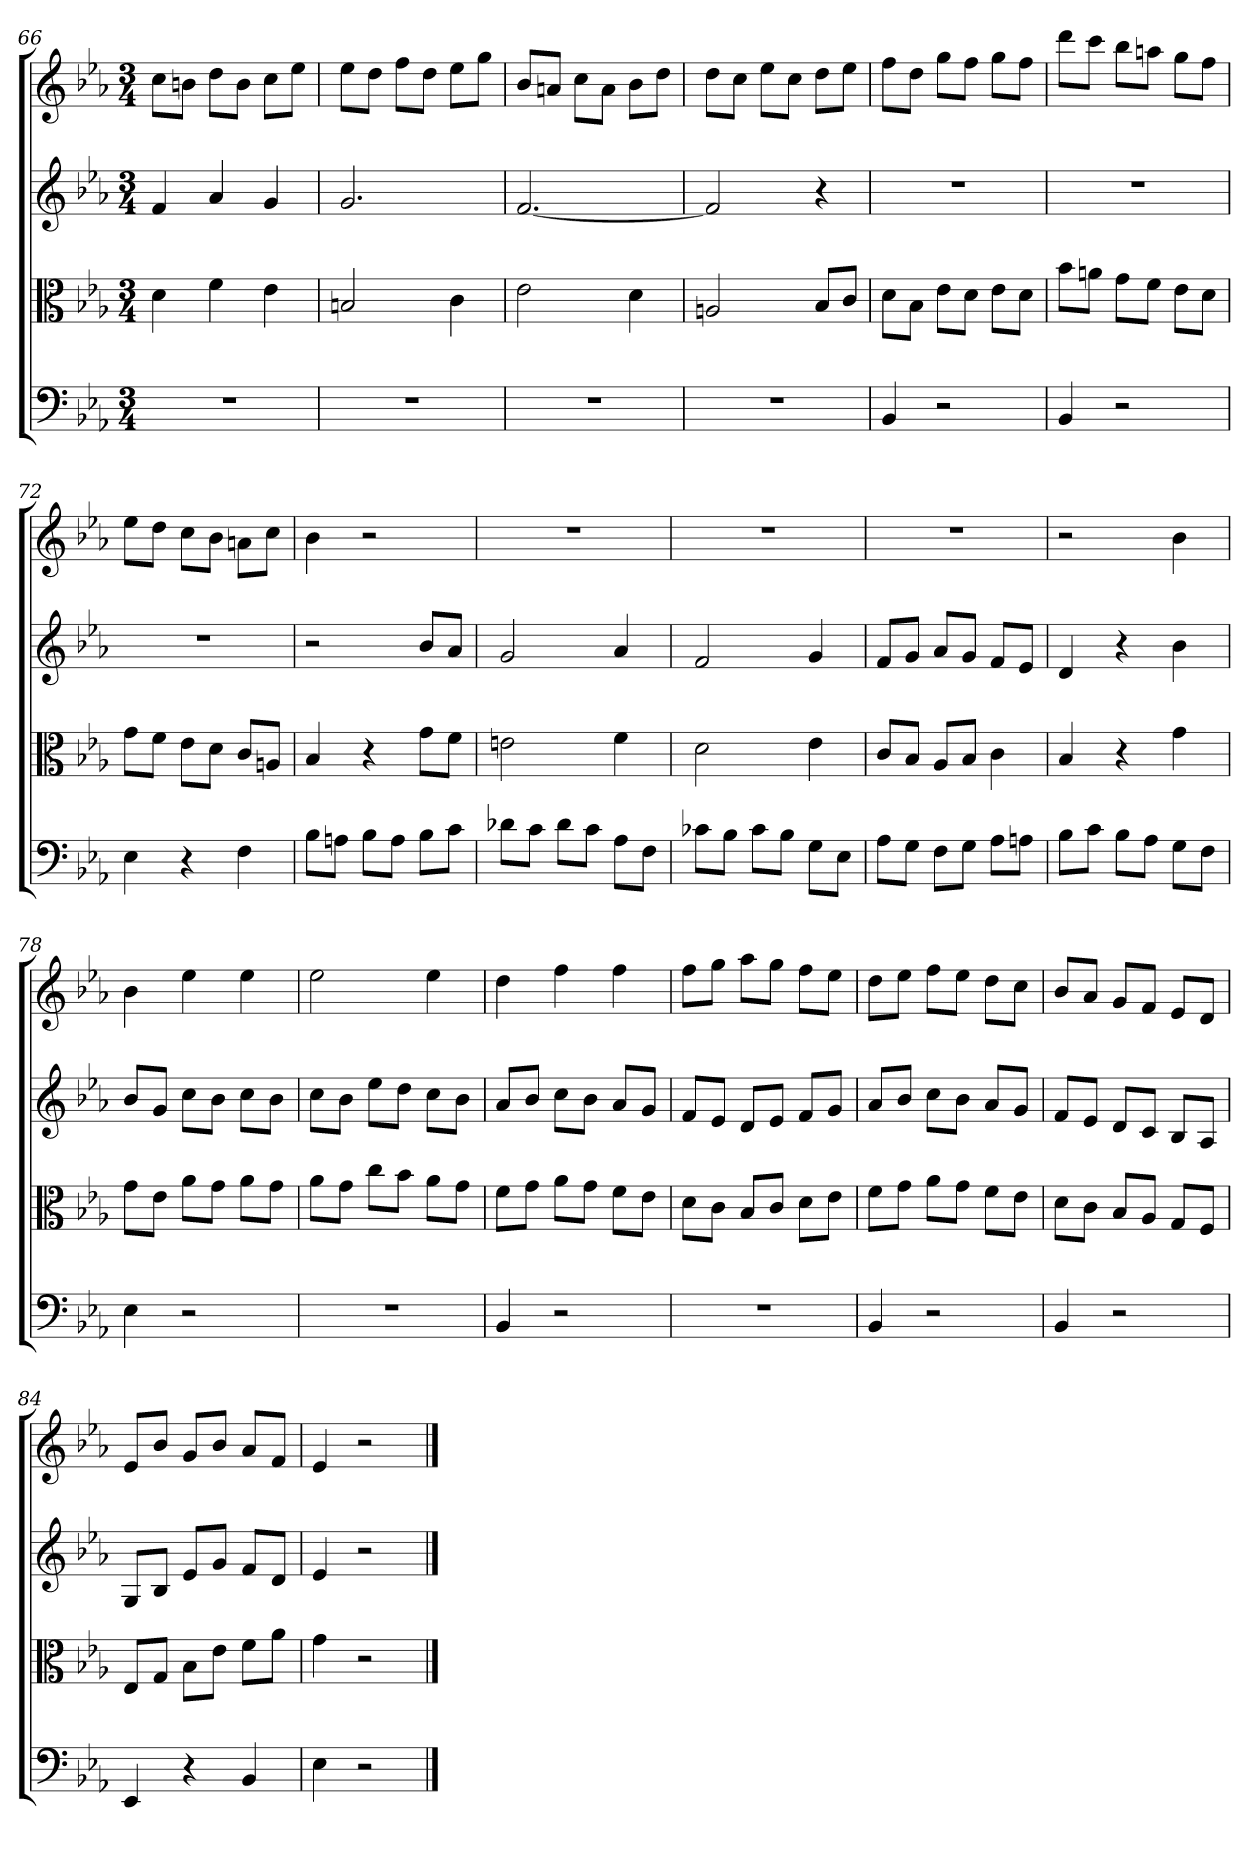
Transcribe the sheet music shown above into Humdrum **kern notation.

**kern	**kern	**kern	**kern
*part4	*part3	*part2	*part1
*staff4	*staff3	*staff2	*staff1
*clefF4	*clefC3	*	*
*k[b-e-a-]	*k[b-e-a-]	*k[b-e-a-]	*k[b-e-a-]
*E-:	*E-:	*E-:	*E-:
*M3/4	*M3/4	*M3/4	*M3/4
=66	=66	=66	=66
2.r	4d	4f	8ccL
.	.	.	8bnJ
.	4f	4a-	8ddL
.	.	.	8bJ
.	4e-	4g	8ccL
.	.	.	8ee-J
=67	=67	=67	=67
2.r	2Bn	2.g	8ee-L
.	.	.	8ddJ
.	.	.	8ffL
.	.	.	8ddJ
.	4c	.	8ee-L
.	.	.	8ggJ
=68	=68	=68	=68
2.r	2e-	[2.f	8b-L
.	.	.	8anJ
.	.	.	8ccL
.	.	.	8aJ
.	4d	.	8b-L
.	.	.	8ddJ
=69	=69	=69	=69
2.r	2An	2f]	8ddL
.	.	.	8ccJ
.	.	.	8ee-L
.	.	.	8ccJ
.	8B-/L	4r	8ddL
.	8c/J	.	8ee-J
=70	=70	=70	=70
4BB-	8d\L	2.r	8ffL
.	8B-\J	.	8ddJ
2r	8e-\L	.	8ggL
.	8d\J	.	8ffJ
.	8e-\L	.	8ggL
.	8d\J	.	8ffJ
=71	=71	=71	=71
4BB-	8b-\L	2.r	8dddL
.	8an\J	.	8cccJ
2r	8g\L	.	8bb-L
.	8f\J	.	8aanJ
.	8e-\L	.	8ggL
.	8d\J	.	8ffJ
=72	=72	=72	=72
4E-	8g\L	2.r	8ee-L
.	8f\J	.	8ddJ
4r	8e-\L	.	8ccL
.	8d\J	.	8b-J
4F	8c/L	.	8anL
.	8An/J	.	8ccJ
=73	=73	=73	=73
8B-\L	4B-	2r	4b-
8An\J	.	.	.
8B-\L	4r	.	2r
8A\J	.	.	.
8B-\L	8g\L	8b-L	.
8c\J	8f\J	8a-J	.
=74	=74	=74	=74
8d-X\L	2en	2g	2.r
8c\J	.	.	.
8d-\L	.	.	.
8c\J	.	.	.
8A-\L	4f	4a-	.
8F\J	.	.	.
=75	=75	=75	=75
8c-X\L	2d	2f	2.r
8B-\J	.	.	.
8c-\L	.	.	.
8B-\J	.	.	.
8G\L	4e-	4g	.
8E-\J	.	.	.
=76	=76	=76	=76
8A-\L	8c/L	8fL	2.r
8G\J	8B-/J	8gJ	.
8F\L	8A-/L	8a-L	.
8G\J	8B-/J	8gJ	.
8A-\L	4c	8fL	.
8An\J	.	8e-J	.
=77	=77	=77	=77
8B-\L	4B-	4d	2r
8c\J	.	.	.
8B-\L	4r	4r	.
8A-\J	.	.	.
8G\L	4g	4b-	4b-
8F\J	.	.	.
=78	=78	=78	=78
4E-	8g\L	8b-L	4b-
.	8e-\J	8gJ	.
2r	8a-\L	8ccL	4ee-
.	8g\J	8b-J	.
.	8a-\L	8ccL	4ee-
.	8g\J	8b-J	.
=79	=79	=79	=79
2.r	8a-\L	8ccL	2ee-
.	8g\J	8b-J	.
.	8cc\L	8ee-L	.
.	8b-\J	8ddJ	.
.	8a-\L	8ccL	4ee-
.	8g\J	8b-J	.
=80	=80	=80	=80
4BB-	8f\L	8a-L	4dd
.	8g\J	8b-J	.
2r	8a-\L	8ccL	4ff
.	8g\J	8b-J	.
.	8f\L	8a-L	4ff
.	8e-\J	8gJ	.
=81	=81	=81	=81
2.r	8d\L	8fL	8ffL
.	8c\J	8e-J	8ggJ
.	8B-/L	8dL	8aa-L
.	8c/J	8e-J	8ggJ
.	8d\L	8fL	8ffL
.	8e-\J	8gJ	8ee-J
=82	=82	=82	=82
4BB-	8f\L	8a-L	8ddL
.	8g\J	8b-J	8ee-J
2r	8a-\L	8ccL	8ffL
.	8g\J	8b-J	8ee-J
.	8f\L	8a-L	8ddL
.	8e-\J	8gJ	8ccJ
=83	=83	=83	=83
4BB-	8d\L	8fL	8b-L
.	8c\J	8e-J	8a-J
2r	8B-/L	8dL	8gL
.	8A-/J	8cJ	8fJ
.	8G/L	8B-L	8e-L
.	8F/J	8A-J	8dJ
=84	=84	=84	=84
4EE-	8E-/L	8GL	8e-L
.	8G/J	8B-J	8b-J
4r	8B-\L	8e-L	8gL
.	8e-\J	8gJ	8b-J
4BB-	8f\L	8fL	8a-L
.	8a-\J	8dJ	8fJ
=85	=85	=85	=85
4E-	4g	4e-	4e-
2r	2r	2r	2r
==	==	==	==
*-	*-	*-	*-
